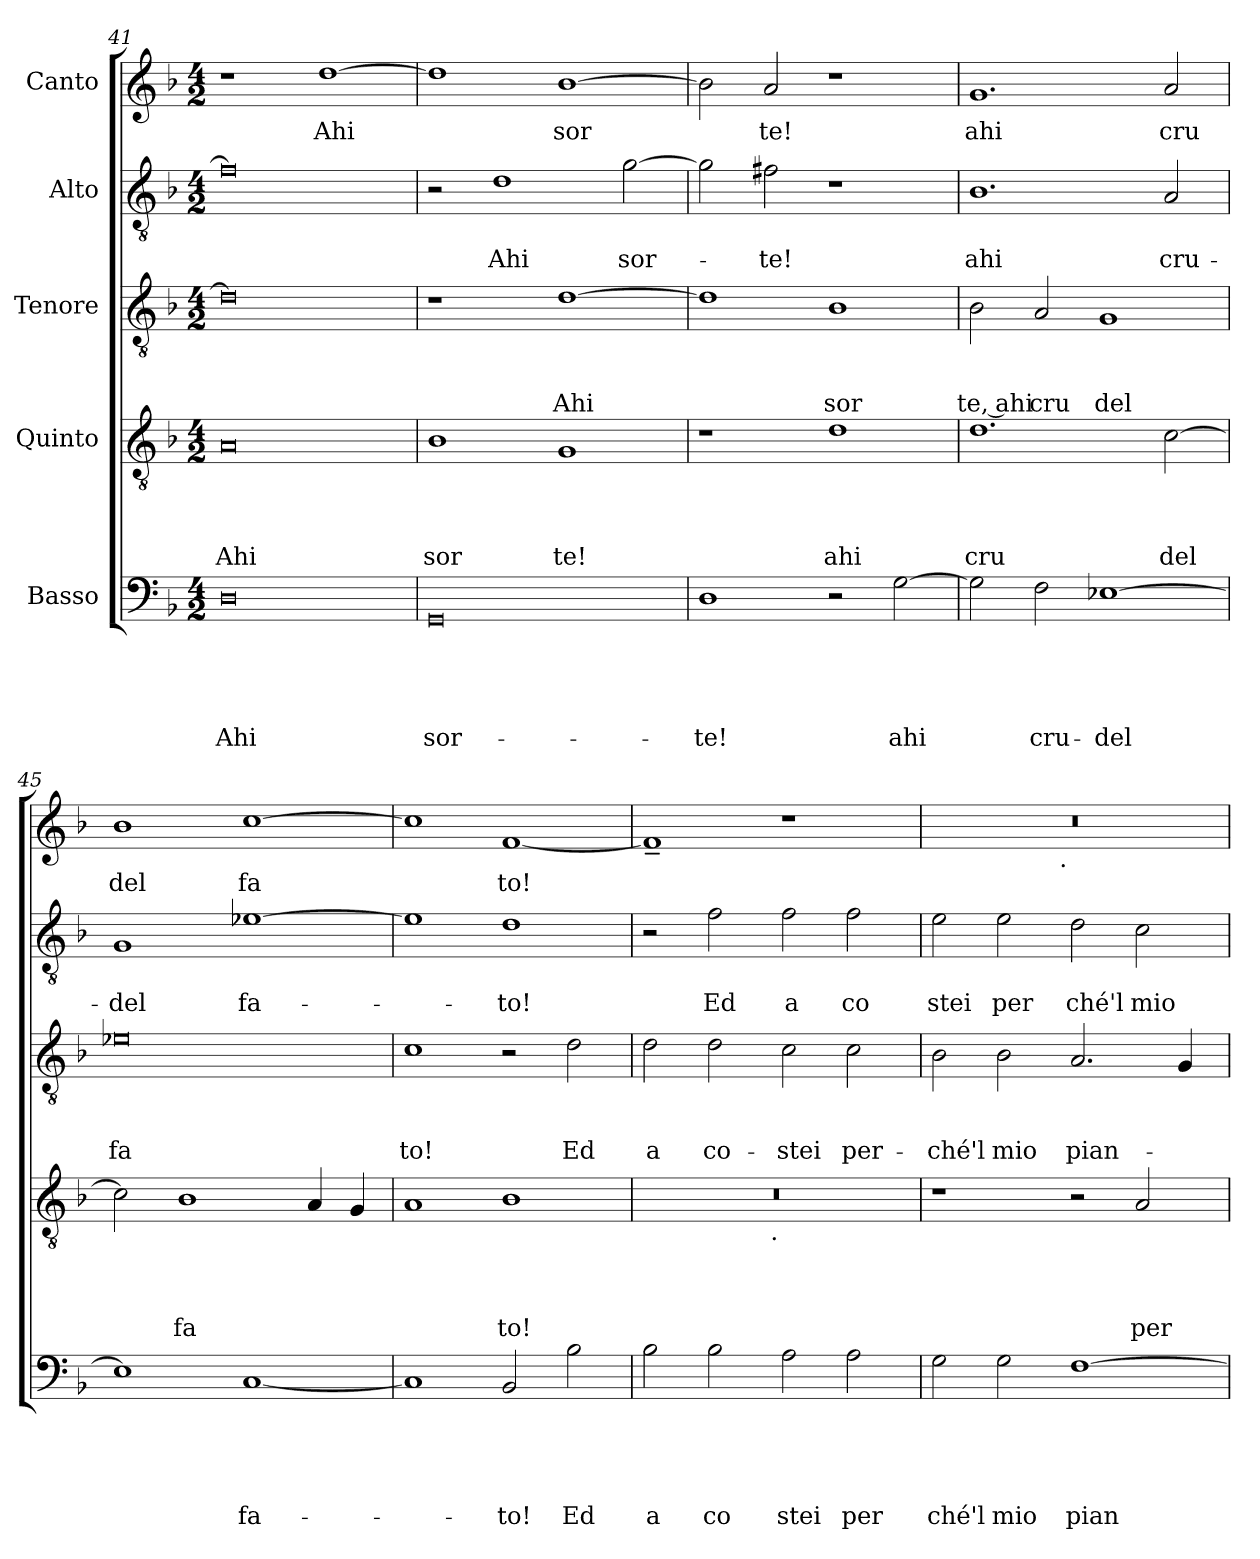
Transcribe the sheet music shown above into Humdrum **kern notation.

**kern	**text	**text	**text	**text	**text	**kern	**text	**text	**text	**text	**kern	**text	**text	**text	**kern	**text	**text	**kern	**text
*part5	*part5	*part5	*part5	*part5	*part5	*part4	*part4	*part4	*part4	*part4	*part3	*part3	*part3	*part3	*part2	*part2	*part2	*part1	*part1
*staff5	*staff5	*staff5	*staff5	*staff5	*staff5	*staff4	*staff4	*staff4	*staff4	*staff4	*staff3	*staff3	*staff3	*staff3	*staff2	*staff2	*staff2	*staff1	*staff1
*I"Basso	*	*	*	*	*	*I"Quinto	*	*	*	*	*I"Tenore	*	*	*	*I"Alto	*	*	*I"Canto	*
*clefF4	*	*	*	*	*	*clefGv2	*	*	*	*	*clefGv2	*	*	*	*clefGv2	*	*	*clefG2	*
*k[b-]	*	*	*	*	*	*k[b-]	*	*	*	*	*k[b-]	*	*	*	*k[b-]	*	*	*k[b-]	*
*F:	*	*	*	*	*	*F:	*	*	*	*	*F:	*	*	*	*F:	*	*	*F:	*
*M4/2	*	*	*	*	*	*M4/2	*	*	*	*	*M4/2	*	*	*	*M4/2	*	*	*M4/2	*
=41	=41	=41	=41	=41	=41	=41	=41	=41	=41	=41	=41	=41	=41	=41	=41	=41	=41	=41	=41
!	!	!	!	!	!LO:LY:b	!	!	!	!	!LO:LY:b	!	!	!	!	!	!	!	!	!
0D	.	.	.	.	Ahi	0A	.	.	.	Ahi	0d]	.	.	.	0f#]	.	.	1r	.
!	!	!	!	!	!	!	!	!	!	!	!	!	!	!	!	!	!	!	!LO:LY:b
.	.	.	.	.	.	.	.	.	.	.	.	.	.	.	.	.	.	[>1dd	Ahi
=42	=42	=42	=42	=42	=42	=42	=42	=42	=42	=42	=42	=42	=42	=42	=42	=42	=42	=42	=42
!	!	!	!	!	!LO:LY:b	!	!	!	!	!LO:LY:b	!	!	!	!	!	!	!	!	!
0GG	.	.	.	.	sor-	1B-	.	.	.	sor	1r	.	.	.	2r	.	.	1dd]	.
!	!	!	!	!	!	!	!	!	!	!	!	!	!	!	!	!	!LO:LY:b	!	!
.	.	.	.	.	.	.	.	.	.	.	.	.	.	.	1d	.	Ahi	.	.
!	!	!	!	!	!	!	!	!	!	!LO:LY:b	!	!	!	!LO:LY:b	!	!	!	!	!LO:LY:b
.	.	.	.	.	.	1G	.	.	.	te!	[>1d	.	.	Ahi	.	.	.	[>1b-	sor
!	!	!	!	!	!	!	!	!	!	!	!	!	!	!	!	!	!LO:LY:b	!	!
.	.	.	.	.	.	.	.	.	.	.	.	.	.	.	[>2g\	.	sor-	.	.
=43	=43	=43	=43	=43	=43	=43	=43	=43	=43	=43	=43	=43	=43	=43	=43	=43	=43	=43	=43
!	!	!	!	!	!LO:LY:b	!	!	!	!	!	!	!	!	!	!	!	!	!	!
1D	.	.	.	.	-te!	1r	.	.	.	.	1d]	.	.	.	2g\]	.	.	2b-\]	.
!	!	!	!	!	!	!	!	!	!	!	!	!	!	!	!	!	!LO:LY:b	!	!LO:LY:b
.	.	.	.	.	.	.	.	.	.	.	.	.	.	.	2f#X\	.	-te!	2a/	te!
!	!	!	!	!	!	!	!	!	!	!LO:LY:b	!	!	!	!LO:LY:b	!	!	!	!	!
2r	.	.	.	.	.	1d	.	.	.	ahi	1B-	.	.	sor	1r	.	.	1r	.
!	!	!	!	!	!LO:LY:b	!	!	!	!	!	!	!	!	!	!	!	!	!	!
[>2G\	.	.	.	.	ahi	.	.	.	.	.	.	.	.	.	.	.	.	.	.
=44	=44	=44	=44	=44	=44	=44	=44	=44	=44	=44	=44	=44	=44	=44	=44	=44	=44	=44	=44
!	!	!	!	!	!	!	!	!	!	!LO:LY:b	!	!	!	!LO:LY:b:rj	!	!	!LO:LY:b	!	!LO:LY:b
2G\]	.	.	.	.	.	1.d	.	.	.	cru	2B-\	.	.	te, ahi	1.B-	.	ahi	1.g	ahi
!	!	!	!	!	!LO:LY:b	!	!	!	!	!	!	!	!	!LO:LY:b	!	!	!	!	!
2F\	.	.	.	.	cru-	.	.	.	.	.	2A/	.	.	cru	.	.	.	.	.
!	!	!	!	!	!LO:LY:b	!	!	!	!	!	!	!	!	!LO:LY:b	!	!	!	!	!
[>1E-X	.	.	.	.	-del	.	.	.	.	.	1G	.	.	del	.	.	.	.	.
!	!	!	!	!	!	!	!	!	!	!LO:LY:b	!	!	!	!	!	!	!LO:LY:b	!	!LO:LY:b
.	.	.	.	.	.	[>2c\	.	.	.	del	.	.	.	.	2A/	.	cru-	2a/	cru
=45	=45	=45	=45	=45	=45	=45	=45	=45	=45	=45	=45	=45	=45	=45	=45	=45	=45	=45	=45
!	!	!	!	!	!	!	!	!	!	!	!	!	!	!LO:LY:b	!	!	!LO:LY:b	!	!LO:LY:b
1E-]	.	.	.	.	.	2c\]	.	.	.	.	0e-X	.	.	fa	1G	.	-del	1b-	del
!	!	!	!	!	!	!	!	!	!	!LO:LY:b	!	!	!	!	!	!	!	!	!
.	.	.	.	.	.	1B-	.	.	.	fa	.	.	.	.	.	.	.	.	.
!	!	!	!	!	!LO:LY:b	!	!	!	!	!	!	!	!	!	!	!	!LO:LY:b	!	!LO:LY:b
[<1C	.	.	.	.	fa-	.	.	.	.	.	.	.	.	.	[>1e-X	.	fa-	[>1cc	fa
.	.	.	.	.	.	4A/	.	.	.	.	.	.	.	.	.	.	.	.	.
.	.	.	.	.	.	4G/	.	.	.	.	.	.	.	.	.	.	.	.	.
=46	=46	=46	=46	=46	=46	=46	=46	=46	=46	=46	=46	=46	=46	=46	=46	=46	=46	=46	=46
!	!	!	!	!	!	!	!	!	!	!	!	!	!	!LO:LY:b	!	!	!	!	!
1C]	.	.	.	.	.	1A	.	.	.	.	1c	.	.	to!	1e-]	.	.	1cc]	.
!	!	!	!	!	!LO:LY:b	!	!	!	!	!LO:LY:b	!	!	!	!	!	!	!LO:LY:b	!	!LO:LY:b
2BB-/	.	.	.	.	-to!	1B-	.	.	.	to!	2r	.	.	.	1d	.	-to!	[>1f	to!
!	!	!	!	!	!LO:LY:b	!	!	!	!	!	!	!	!	!LO:LY:b	!	!	!	!	!
2B-\	.	.	.	.	Ed	.	.	.	.	.	2d\	.	.	Ed	.	.	.	.	.
!!LO:PB:g=z
=47	=47	=47	=47	=47	=47	=47	=47	=47	=47	=47	=47	=47	=47	=47	=47	=47	=47	=47	=47
!	!	!	!	!	!LO:LY:b	!	!	!	!	!	!	!	!	!LO:LY:b	!	!	!	!	!
*	*	*	*	*	*	*^	*	*	*	*	*	*	*	*	*	*	*	*	*
2B-\	.	.	.	.	a	0r	2ryy	.	.	.	.	2d\	.	.	a	2r	.	.	1f~<]	.
!	!	!	!	!	!LO:LY:b	!	!	!	!	!	!	!	!	!	!LO:LY:b	!	!	!LO:LY:b	!	!
2B-\	.	.	.	.	co	.	4...ryy	.	.	.	.	2d\	.	.	co-	2f\	.	Ed	.	.
!	!	!	!	!	!	!	!LO:TX:b:t=.	!	!	!	!	!	!	!	!	!	!	!	!	!
.	.	.	.	.	.	.	1ryy	.	.	.	.	.	.	.	.	.	.	.	.	.
!	!	!	!	!	!LO:LY:b	!	!	!	!	!	!	!	!	!	!LO:LY:b	!	!	!LO:LY:b	!	!
2A\	.	.	.	.	stei	.	.	.	.	.	.	2c\	.	.	-stei	2f\	.	a	1r	.
!	!	!	!	!	!LO:LY:b	!	!	!	!	!	!	!	!	!	!LO:LY:b	!	!	!LO:LY:b	!	!
2A\	.	.	.	.	per	.	.	.	.	.	.	2c\	.	.	per-	2f\	.	co	.	.
.	.	.	.	.	.	.	32ryy	.	.	.	.	.	.	.	.	.	.	.	.	.
=48	=48	=48	=48	=48	=48	=48	=48	=48	=48	=48	=48	=48	=48	=48	=48	=48	=48	=48	=48	=48
!	!	!	!	!	!LO:LY:b	!	!	!	!	!	!	!	!	!	!LO:LY:b	!	!	!LO:LY:b	!	!
*	*	*	*	*	*	*v	*v	*	*	*	*	*	*	*	*	*	*	*	*^	*
2G\	.	.	.	.	ché'l	1r	.	.	.	.	2B-\	.	.	-ché'l	2e\	.	stei	0r	2ryy	.
!	!	!	!	!	!LO:LY:b	!	!	!	!	!	!	!	!	!LO:LY:b	!	!	!LO:LY:b	!	!	!
2G\	.	.	.	.	mio	.	.	.	.	.	2B-\	.	.	mio	2e\	.	per	.	4...ryy	.
!	!	!	!	!	!	!	!	!	!	!	!	!	!	!	!	!	!	!	!LO:TX:b:t=.	!
.	.	.	.	.	.	.	.	.	.	.	.	.	.	.	.	.	.	.	1ryy	.
!	!	!	!	!	!LO:LY:b	!	!	!	!	!	!	!	!	!LO:LY:b	!	!	!LO:LY:b	!	!	!
[>1F	.	.	.	.	pian	2r	.	.	.	.	2.A/	.	.	pian-	2d\	.	ché'l	.	.	.
!	!	!	!	!	!	!	!	!	!	!LO:LY:b	!	!	!	!	!	!	!LO:LY:b	!	!	!
.	.	.	.	.	.	2A/	.	.	.	per	.	.	.	.	2c\	.	mio	.	.	.
.	.	.	.	.	.	.	.	.	.	.	4G/	.	.	.	.	.	.	.	.	.
.	.	.	.	.	.	.	.	.	.	.	.	.	.	.	.	.	.	.	32ryy	.
*	*	*	*	*	*	*	*	*	*	*	*	*	*	*	*	*	*	*v	*v	*
=	=	=	=	=	=	=	=	=	=	=	=	=	=	=	=	=	=	=	=
*-	*-	*-	*-	*-	*-	*-	*-	*-	*-	*-	*-	*-	*-	*-	*-	*-	*-	*-	*-
